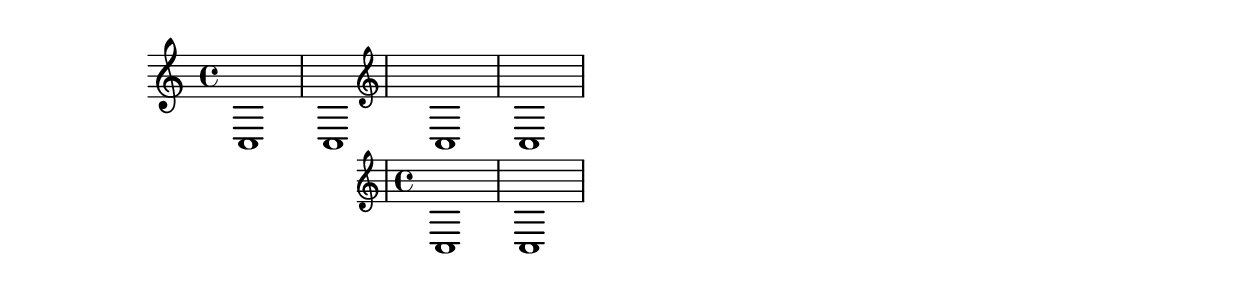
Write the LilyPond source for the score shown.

\version "1.3.96";

\score {

\notes { c1 c1 < {\clef "treble"; c1 c1 } \context Staff=stb{ c1 c1}>}
}
